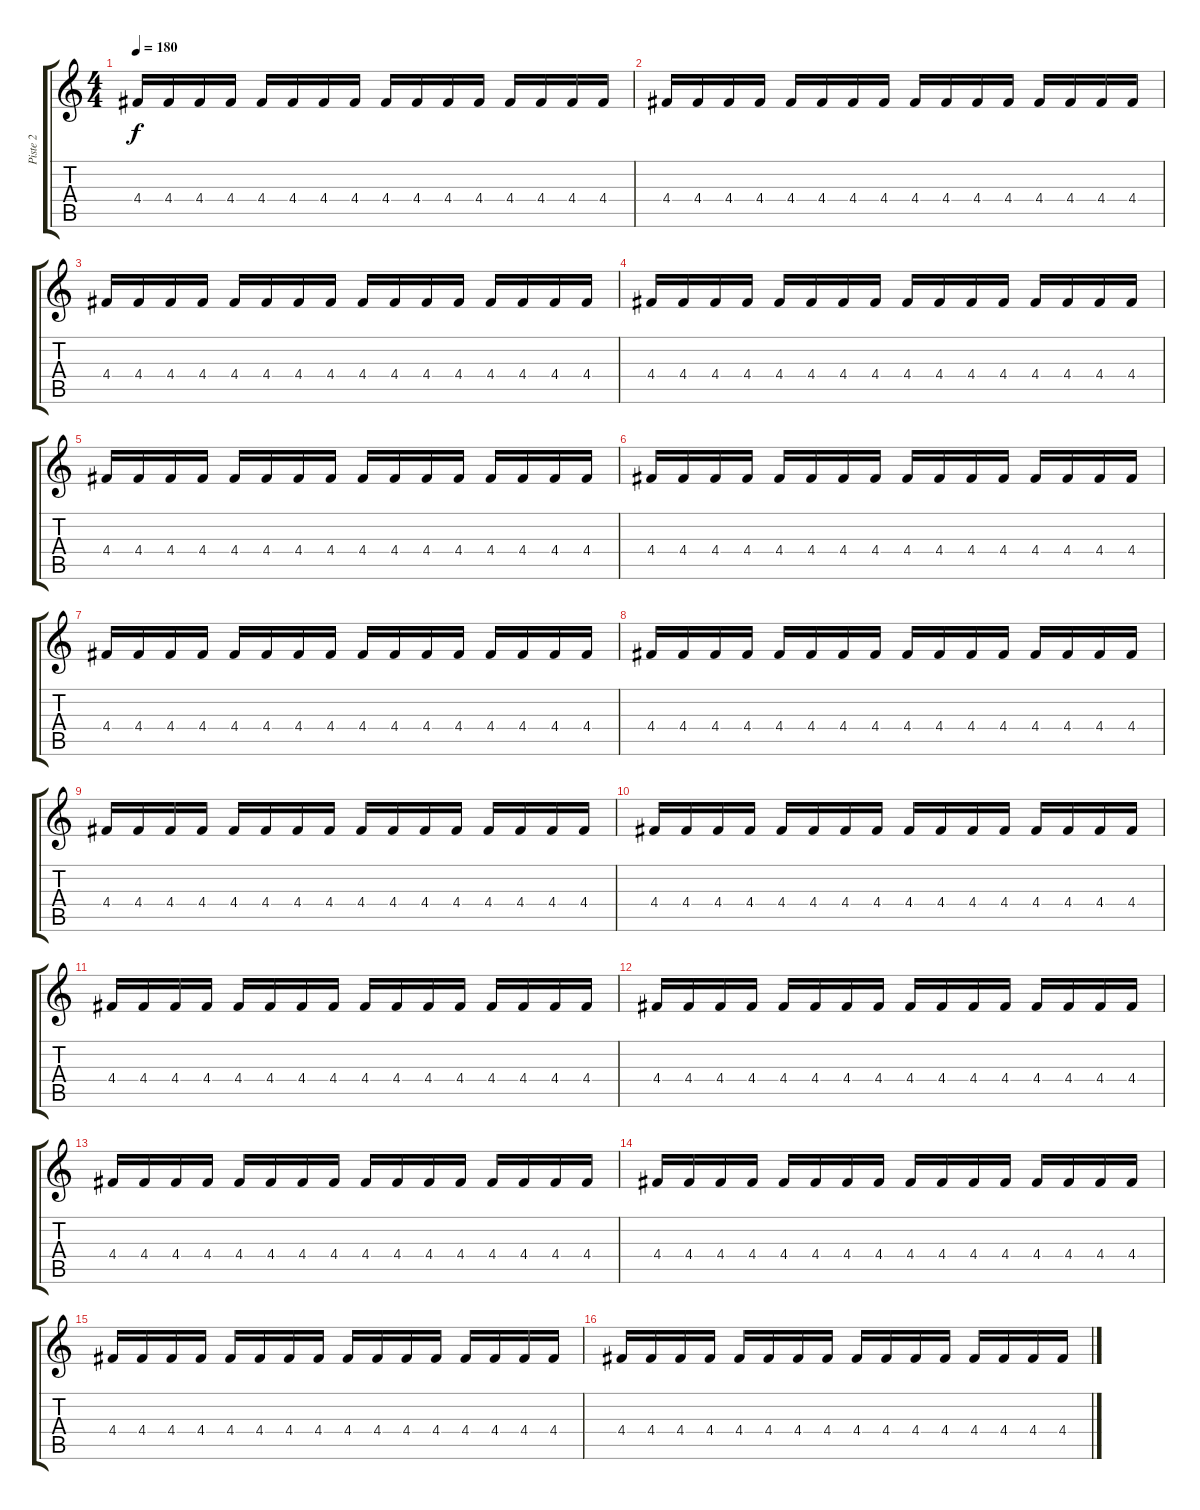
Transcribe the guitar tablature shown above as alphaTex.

\track ("Piste 2" "Piste 2") {instrument overdrivenguitar}
\staff {score tabs}
\tuning (E4 B3 G3 D3 A2 E2) {hide}
\ts (4 4)
\tempo 180
\clef g2
\ks c
4.4.16{dy f} 4.4.16 4.4.16 4.4.16 4.4.16 4.4.16 4.4.16 4.4.16 4.4.16 4.4.16 4.4.16 4.4.16 4.4.16 4.4.16 4.4.16 4.4.16 |
4.4.16 4.4.16 4.4.16 4.4.16 4.4.16 4.4.16 4.4.16 4.4.16 4.4.16 4.4.16 4.4.16 4.4.16 4.4.16 4.4.16 4.4.16 4.4.16 |
4.4.16 4.4.16 4.4.16 4.4.16 4.4.16 4.4.16 4.4.16 4.4.16 4.4.16 4.4.16 4.4.16 4.4.16 4.4.16 4.4.16 4.4.16 4.4.16 |
4.4.16 4.4.16 4.4.16 4.4.16 4.4.16 4.4.16 4.4.16 4.4.16 4.4.16 4.4.16 4.4.16 4.4.16 4.4.16 4.4.16 4.4.16 4.4.16 |
4.4.16 4.4.16 4.4.16 4.4.16 4.4.16 4.4.16 4.4.16 4.4.16 4.4.16 4.4.16 4.4.16 4.4.16 4.4.16 4.4.16 4.4.16 4.4.16 |
4.4.16 4.4.16 4.4.16 4.4.16 4.4.16 4.4.16 4.4.16 4.4.16 4.4.16 4.4.16 4.4.16 4.4.16 4.4.16 4.4.16 4.4.16 4.4.16 |
4.4.16 4.4.16 4.4.16 4.4.16 4.4.16 4.4.16 4.4.16 4.4.16 4.4.16 4.4.16 4.4.16 4.4.16 4.4.16 4.4.16 4.4.16 4.4.16 |
4.4.16 4.4.16 4.4.16 4.4.16 4.4.16 4.4.16 4.4.16 4.4.16 4.4.16 4.4.16 4.4.16 4.4.16 4.4.16 4.4.16 4.4.16 4.4.16 |
4.4.16 4.4.16 4.4.16 4.4.16 4.4.16 4.4.16 4.4.16 4.4.16 4.4.16 4.4.16 4.4.16 4.4.16 4.4.16 4.4.16 4.4.16 4.4.16 |
4.4.16 4.4.16 4.4.16 4.4.16 4.4.16 4.4.16 4.4.16 4.4.16 4.4.16 4.4.16 4.4.16 4.4.16 4.4.16 4.4.16 4.4.16 4.4.16 |
4.4.16 4.4.16 4.4.16 4.4.16 4.4.16 4.4.16 4.4.16 4.4.16 4.4.16 4.4.16 4.4.16 4.4.16 4.4.16 4.4.16 4.4.16 4.4.16 |
4.4.16 4.4.16 4.4.16 4.4.16 4.4.16 4.4.16 4.4.16 4.4.16 4.4.16 4.4.16 4.4.16 4.4.16 4.4.16 4.4.16 4.4.16 4.4.16 |
4.4.16 4.4.16 4.4.16 4.4.16 4.4.16 4.4.16 4.4.16 4.4.16 4.4.16 4.4.16 4.4.16 4.4.16 4.4.16 4.4.16 4.4.16 4.4.16 |
4.4.16 4.4.16 4.4.16 4.4.16 4.4.16 4.4.16 4.4.16 4.4.16 4.4.16 4.4.16 4.4.16 4.4.16 4.4.16 4.4.16 4.4.16 4.4.16 |
4.4.16 4.4.16 4.4.16 4.4.16 4.4.16 4.4.16 4.4.16 4.4.16 4.4.16 4.4.16 4.4.16 4.4.16 4.4.16 4.4.16 4.4.16 4.4.16 |
4.4.16 4.4.16 4.4.16 4.4.16 4.4.16 4.4.16 4.4.16 4.4.16 4.4.16 4.4.16 4.4.16 4.4.16 4.4.16 4.4.16 4.4.16 4.4.16
